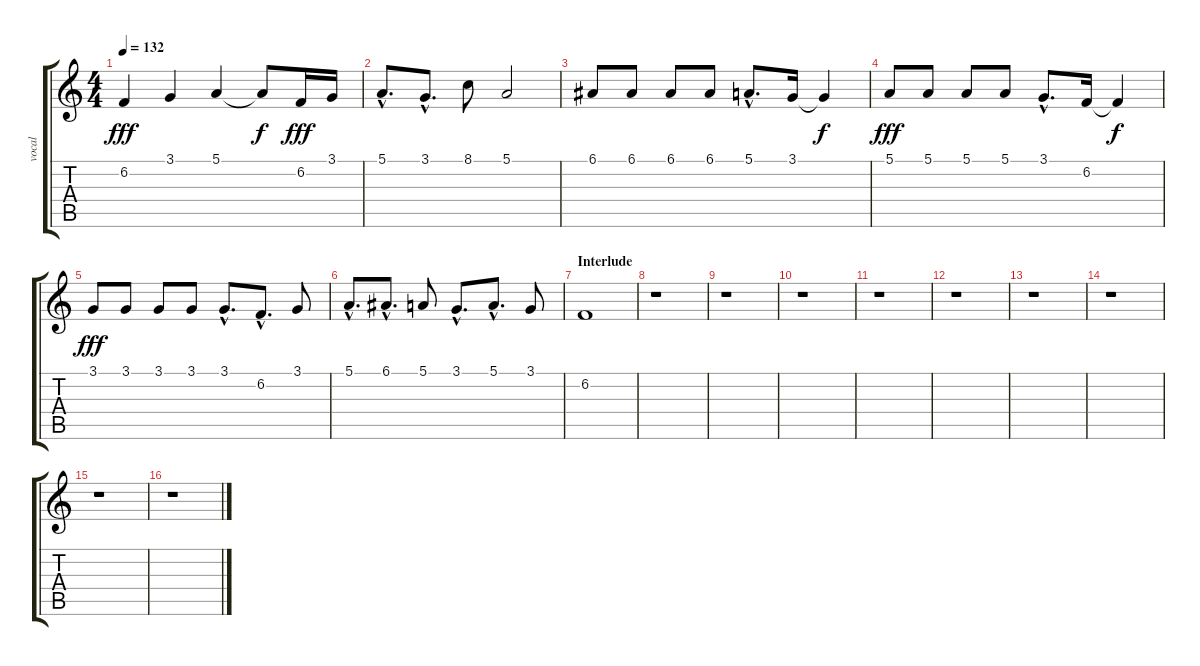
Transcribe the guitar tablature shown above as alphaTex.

\track ("vocal" "vocal") {instrument altosax}
\staff {score tabs}
\tuning (E4 B3 G3 D3 A2 E2) {hide}
\ts (4 4)
\tempo 132
\clef g2
\ks c
6.2.4{dy fff} 3.1.4 5.1.4 5.1{t}.8{dy f} 6.2.16{dy fff} 3.1.16 |
5.1{hac}.8{d} 3.1{hac}.8{d} 8.1.8 5.1.2 |
6.1.8 6.1.8 6.1.8 6.1.8 5.1{hac}.8{d} 3.1.16 3.1{t}.4{dy f} |
5.1.8{dy fff} 5.1.8 5.1.8 5.1.8 3.1{hac}.8{d} 6.2.16 6.2{t}.4{dy f} |
3.1.8{dy fff} 3.1.8 3.1.8 3.1.8 3.1{hac}.8{d} 6.2{hac}.8{d} 3.1.8 |
5.1{hac}.8{d} 6.1{hac}.8{d} 5.1.8 3.1{hac}.8{d} 5.1{hac}.8{d} 3.1.8 |
\section ("" "Interlude")
6.2.1 |
r.1 |
r.1 |
r.1 |
r.1 |
r.1 |
r.1 |
r.1 |
r.1 |
r.1
